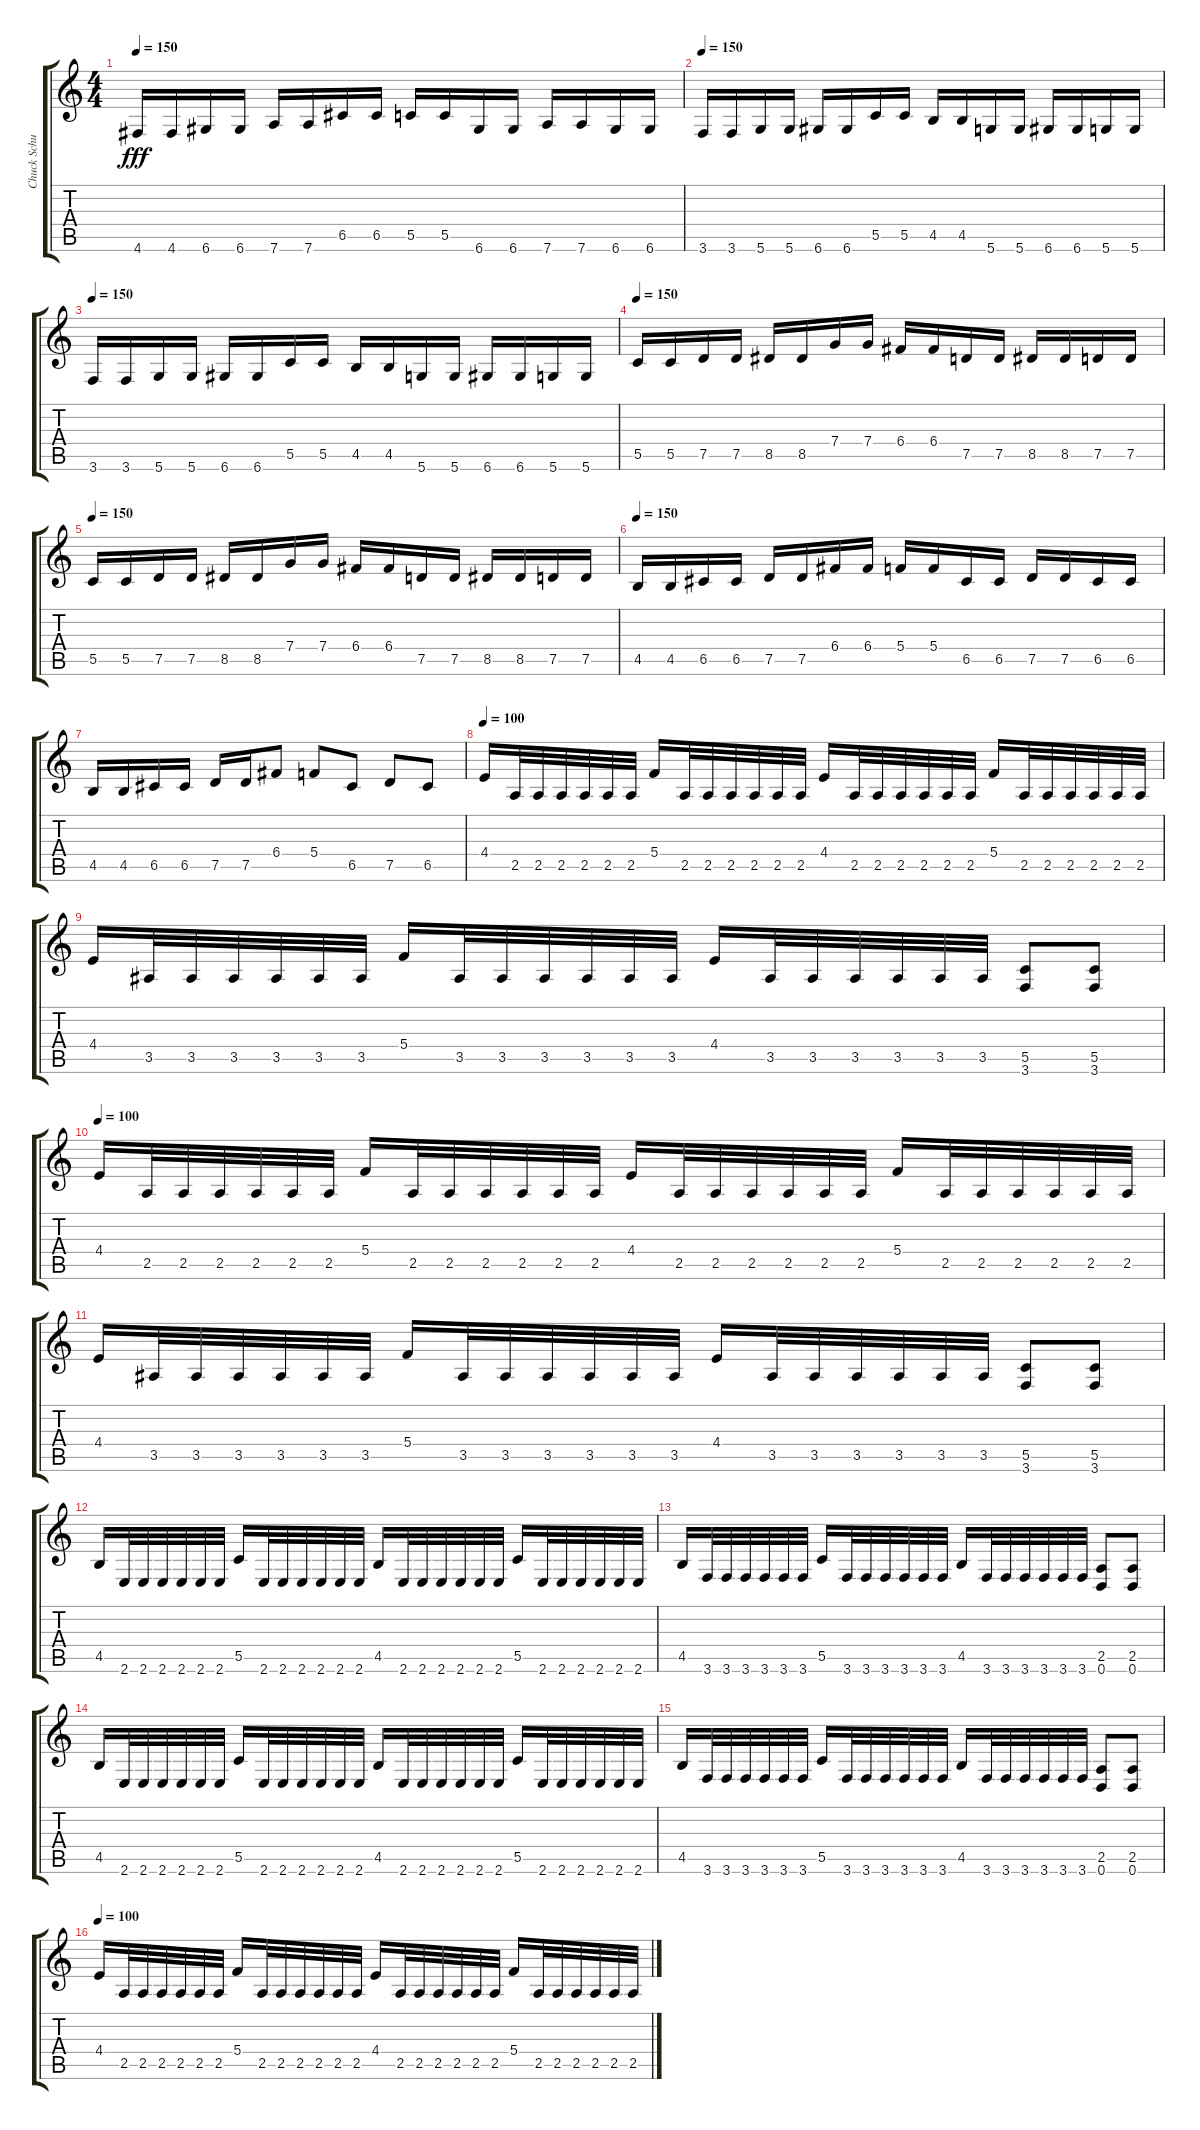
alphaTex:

\track ("Chuck Schuldiner" "Chuck Schu") {instrument distortionguitar}
\staff {score tabs}
\tuning (D4 A3 F3 C3 G2 D2) {hide}
\ts (4 4)
\tempo 150
\clef g2
\ks c
4.6.16{dy fff} 4.6.16 6.6.16 6.6.16 7.6.16 7.6.16 6.5.16 6.5.16 5.5.16 5.5.16 6.6.16 6.6.16 7.6.16 7.6.16 6.6.16 6.6.16 |
\tempo 150
3.6.16 3.6.16 5.6.16 5.6.16 6.6.16 6.6.16 5.5.16 5.5.16 4.5.16 4.5.16 5.6.16 5.6.16 6.6.16 6.6.16 5.6.16 5.6.16 |
\tempo 150
3.6.16 3.6.16 5.6.16 5.6.16 6.6.16 6.6.16 5.5.16 5.5.16 4.5.16 4.5.16 5.6.16 5.6.16 6.6.16 6.6.16 5.6.16 5.6.16 |
\tempo 150
5.5.16 5.5.16 7.5.16 7.5.16 8.5.16 8.5.16 7.4.16 7.4.16 6.4.16 6.4.16 7.5.16 7.5.16 8.5.16 8.5.16 7.5.16 7.5.16 |
\tempo 150
5.5.16 5.5.16 7.5.16 7.5.16 8.5.16 8.5.16 7.4.16 7.4.16 6.4.16 6.4.16 7.5.16 7.5.16 8.5.16 8.5.16 7.5.16 7.5.16 |
\tempo 150
4.5.16 4.5.16 6.5.16 6.5.16 7.5.16 7.5.16 6.4.16 6.4.16 5.4.16 5.4.16 6.5.16 6.5.16 7.5.16 7.5.16 6.5.16 6.5.16 |
4.5.16 4.5.16 6.5.16 6.5.16 7.5.16 7.5.16 6.4.8{instrument guitarharmonics} 5.4.8 6.5.8 7.5.8 6.5.8 |
\tempo 100
4.4.16{instrument distortionguitar} 2.5.32 2.5.32 2.5.32 2.5.32 2.5.32 2.5.32 5.4.16 2.5.32 2.5.32 2.5.32 2.5.32 2.5.32 2.5.32 4.4.16{instrument distortionguitar} 2.5.32 2.5.32 2.5.32 2.5.32 2.5.32 2.5.32 5.4.16 2.5.32 2.5.32 2.5.32 2.5.32 2.5.32 2.5.32 |
4.4.16 3.5.32 3.5.32 3.5.32 3.5.32 3.5.32 3.5.32 5.4.16 3.5.32 3.5.32 3.5.32 3.5.32 3.5.32 3.5.32 4.4.16 3.5.32 3.5.32 3.5.32 3.5.32 3.5.32 3.5.32 (5.5 3.6).8 (5.5 3.6).8 |
\tempo 100
4.4.16{instrument distortionguitar} 2.5.32 2.5.32 2.5.32 2.5.32 2.5.32 2.5.32 5.4.16 2.5.32 2.5.32 2.5.32 2.5.32 2.5.32 2.5.32 4.4.16{instrument distortionguitar} 2.5.32 2.5.32 2.5.32 2.5.32 2.5.32 2.5.32 5.4.16 2.5.32 2.5.32 2.5.32 2.5.32 2.5.32 2.5.32 |
4.4.16 3.5.32 3.5.32 3.5.32 3.5.32 3.5.32 3.5.32 5.4.16 3.5.32 3.5.32 3.5.32 3.5.32 3.5.32 3.5.32 4.4.16 3.5.32 3.5.32 3.5.32 3.5.32 3.5.32 3.5.32 (5.5 3.6).8 (5.5 3.6).8 |
4.5.16 2.6.32 2.6.32 2.6.32 2.6.32 2.6.32 2.6.32 5.5.16 2.6.32 2.6.32 2.6.32 2.6.32 2.6.32 2.6.32 4.5.16 2.6.32 2.6.32 2.6.32 2.6.32 2.6.32 2.6.32 5.5.16 2.6.32 2.6.32 2.6.32 2.6.32 2.6.32 2.6.32 |
4.5.16 3.6.32 3.6.32 3.6.32 3.6.32 3.6.32 3.6.32 5.5.16 3.6.32 3.6.32 3.6.32 3.6.32 3.6.32 3.6.32 4.5.16 3.6.32 3.6.32 3.6.32 3.6.32 3.6.32 3.6.32 (2.5 0.6).8 (2.5 0.6).8 |
4.5.16 2.6.32 2.6.32 2.6.32 2.6.32 2.6.32 2.6.32 5.5.16 2.6.32 2.6.32 2.6.32 2.6.32 2.6.32 2.6.32 4.5.16 2.6.32 2.6.32 2.6.32 2.6.32 2.6.32 2.6.32 5.5.16 2.6.32 2.6.32 2.6.32 2.6.32 2.6.32 2.6.32 |
4.5.16 3.6.32 3.6.32 3.6.32 3.6.32 3.6.32 3.6.32 5.5.16 3.6.32 3.6.32 3.6.32 3.6.32 3.6.32 3.6.32 4.5.16 3.6.32 3.6.32 3.6.32 3.6.32 3.6.32 3.6.32 (2.5 0.6).8 (2.5 0.6).8 |
\tempo 100
4.4.16{instrument distortionguitar} 2.5.32 2.5.32 2.5.32 2.5.32 2.5.32 2.5.32 5.4.16 2.5.32 2.5.32 2.5.32 2.5.32 2.5.32 2.5.32 4.4.16{instrument distortionguitar} 2.5.32 2.5.32 2.5.32 2.5.32 2.5.32 2.5.32 5.4.16 2.5.32 2.5.32 2.5.32 2.5.32 2.5.32 2.5.32
